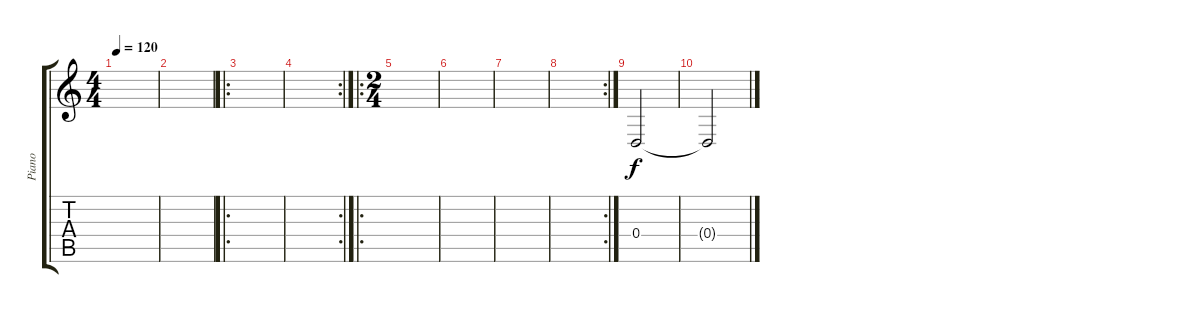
\track ("Piano" "Piano") {instrument acousticgrandpiano}
\staff {score tabs}
\tuning (E4 B3 G3 D3 A2 E2) {hide}
\ts (4 4)
\tempo 120
\clef g2
\ks c
|
|
\ro
|
\rc 2
|
\ro
\ts (2 4)
|
|
|
\rc 2
|
0.4.2 |
0.4{t}.2
